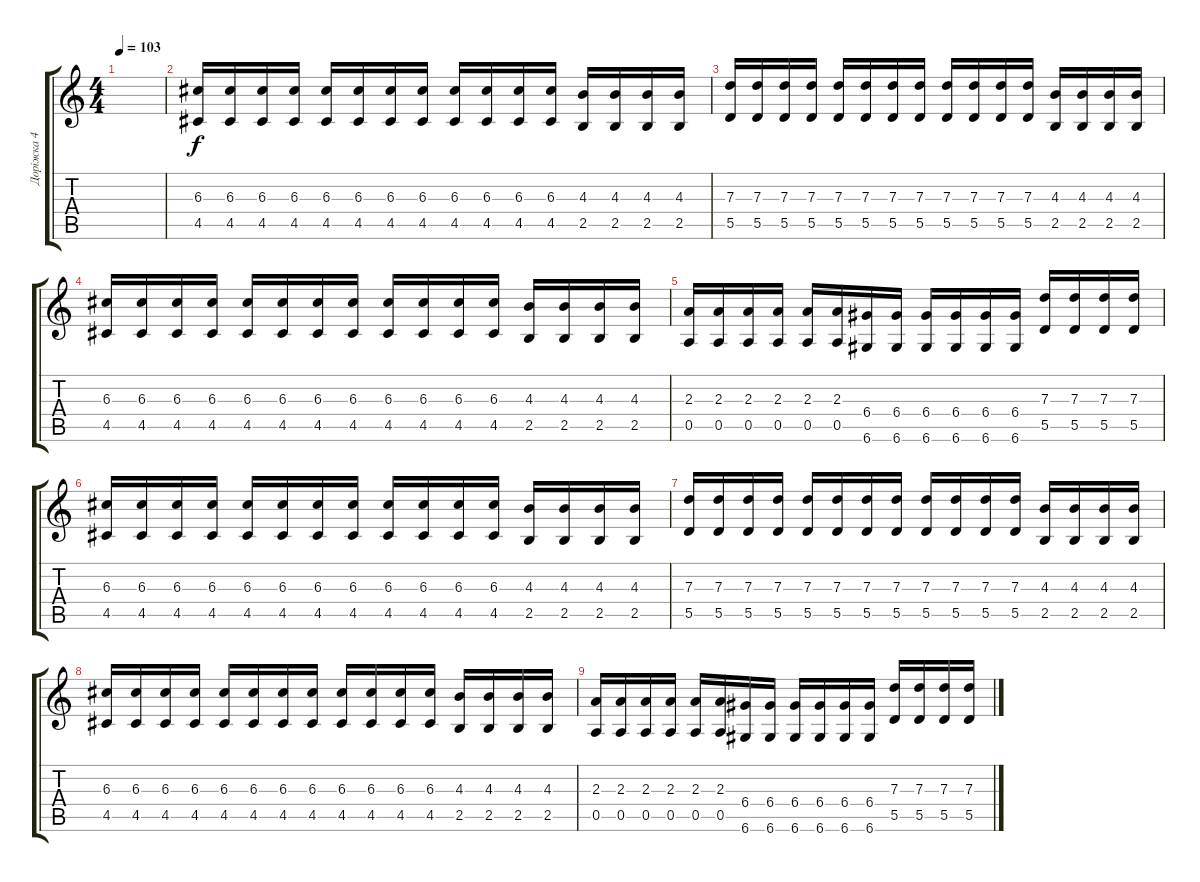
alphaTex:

\track ("Доріжка 4" "Доріжка 4") {instrument overdrivenguitar}
\staff {score tabs}
\tuning (E4 B3 G3 D3 A2 D2) {hide}
\ts (4 4)
\tempo 103
\clef g2
\ks c
|
(6.3 4.5).16 (6.3 4.5).16 (6.3 4.5).16 (6.3 4.5).16 (6.3 4.5).16 (6.3 4.5).16 (6.3 4.5).16 (6.3 4.5).16 (6.3 4.5).16 (6.3 4.5).16 (6.3 4.5).16 (6.3 4.5).16 (4.3 2.5).16 (4.3 2.5).16 (4.3 2.5).16 (4.3 2.5).16 |
(7.3 5.5).16 (7.3 5.5).16 (7.3 5.5).16 (7.3 5.5).16 (7.3 5.5).16 (7.3 5.5).16 (7.3 5.5).16 (7.3 5.5).16 (7.3 5.5).16 (7.3 5.5).16 (7.3 5.5).16 (7.3 5.5).16 (4.3 2.5).16 (4.3 2.5).16 (4.3 2.5).16 (4.3 2.5).16 |
(6.3 4.5).16 (6.3 4.5).16 (6.3 4.5).16 (6.3 4.5).16 (6.3 4.5).16 (6.3 4.5).16 (6.3 4.5).16 (6.3 4.5).16 (6.3 4.5).16 (6.3 4.5).16 (6.3 4.5).16 (6.3 4.5).16 (4.3 2.5).16 (4.3 2.5).16 (4.3 2.5).16 (4.3 2.5).16 |
(2.3 0.5).16 (2.3 0.5).16 (2.3 0.5).16 (2.3 0.5).16 (2.3 0.5).16 (2.3 0.5).16 (6.4 6.6).16 (6.4 6.6).16 (6.4 6.6).16 (6.4 6.6).16 (6.4 6.6).16 (6.4 6.6).16 (7.3 5.5).16 (7.3 5.5).16 (7.3 5.5).16 (7.3 5.5).16 |
(6.3 4.5).16 (6.3 4.5).16 (6.3 4.5).16 (6.3 4.5).16 (6.3 4.5).16 (6.3 4.5).16 (6.3 4.5).16 (6.3 4.5).16 (6.3 4.5).16 (6.3 4.5).16 (6.3 4.5).16 (6.3 4.5).16 (4.3 2.5).16 (4.3 2.5).16 (4.3 2.5).16 (4.3 2.5).16 |
(7.3 5.5).16 (7.3 5.5).16 (7.3 5.5).16 (7.3 5.5).16 (7.3 5.5).16 (7.3 5.5).16 (7.3 5.5).16 (7.3 5.5).16 (7.3 5.5).16 (7.3 5.5).16 (7.3 5.5).16 (7.3 5.5).16 (4.3 2.5).16 (4.3 2.5).16 (4.3 2.5).16 (4.3 2.5).16 |
(6.3 4.5).16 (6.3 4.5).16 (6.3 4.5).16 (6.3 4.5).16 (6.3 4.5).16 (6.3 4.5).16 (6.3 4.5).16 (6.3 4.5).16 (6.3 4.5).16 (6.3 4.5).16 (6.3 4.5).16 (6.3 4.5).16 (4.3 2.5).16 (4.3 2.5).16 (4.3 2.5).16 (4.3 2.5).16 |
(2.3 0.5).16 (2.3 0.5).16 (2.3 0.5).16 (2.3 0.5).16 (2.3 0.5).16 (2.3 0.5).16 (6.4 6.6).16 (6.4 6.6).16 (6.4 6.6).16 (6.4 6.6).16 (6.4 6.6).16 (6.4 6.6).16 (7.3 5.5).16 (7.3 5.5).16 (7.3 5.5).16 (7.3 5.5).16
